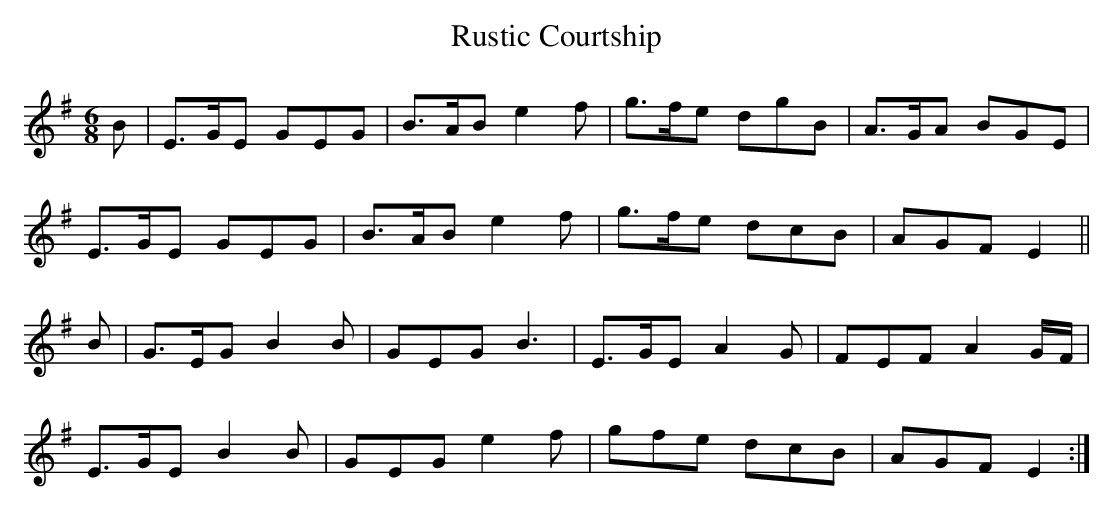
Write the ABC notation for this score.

X:1
T:Rustic Courtship
M:6/8
L:1/8
K:Emin
B | E>GE GEG | B>AB e2f | g>fe dgB | A>GA BGE |
E>GE GEG | B>AB e2f | g>fe dcB | AGF E2 ||
B | G>EG B2B | GEG B3 | E>GE A2G | FEF A2G/F/ |
E>GE B2B | GEG e2f | gfe dcB | AGF E2 :|
